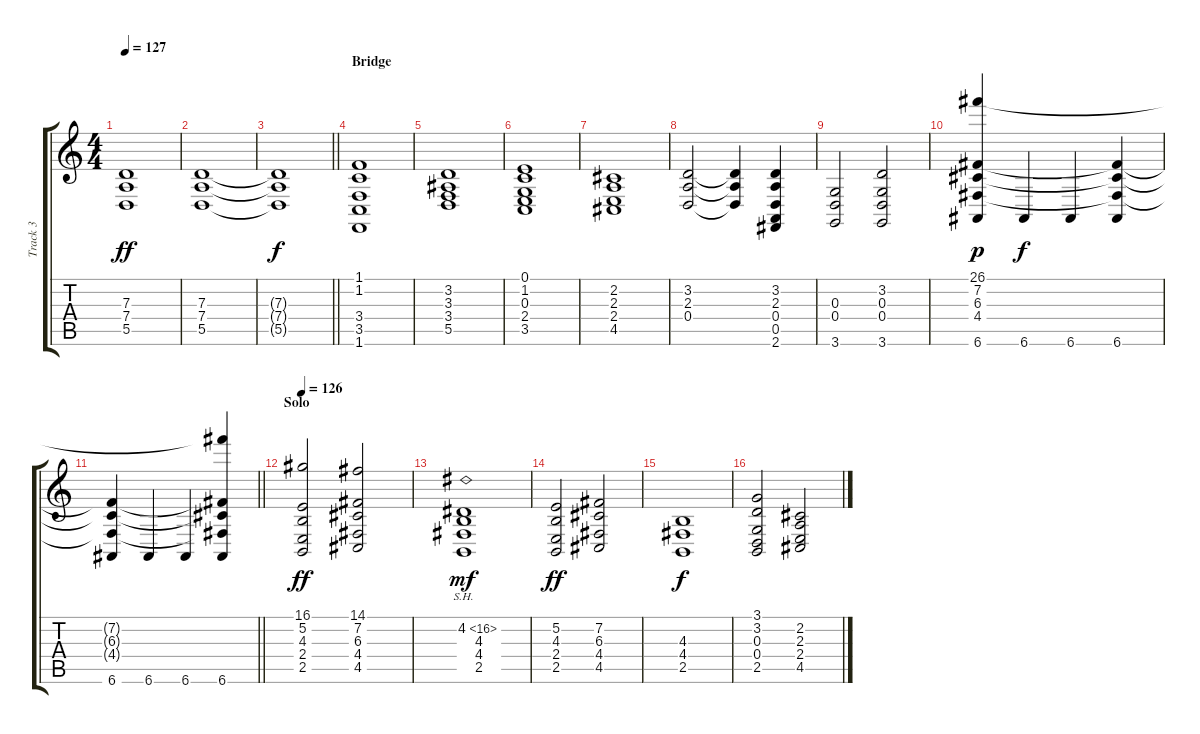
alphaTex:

\track ("Track 3" "Track 3") {instrument synthstrings2}
\staff {score tabs}
\tuning (E4 B3 G3 D3 A2 E2) {hide}
\ts (4 4)
\tempo 127
\clef g2
\ks c
(7.3{t} 7.4{t} 5.5{t}).1{dy ff} |
(7.3 7.4 5.5).1 |
\barLineRight lightlight
(7.3{t} 7.4{t} 5.5{t}).1{dy f} |
\section ("" "Bridge")
(1.1 1.2 3.4 3.5 1.6).1 |
(3.2 3.3 3.4 5.5).1 |
(0.1 1.2 0.3 2.4 3.5).1 |
(2.2 2.3 2.4 4.5).1 |
(3.2 2.3 0.4).2 (3.2{t} 2.3{t} 0.4{t}).4 (3.2 2.3 0.4 0.5 2.6).4 |
(0.3 0.4 3.6).2 (3.2 0.3 0.4 3.6).2 |
(26.1 7.2 6.3 4.4 6.6).4{dy p} 6.6.4{dy f} 6.6.4 (7.2{t} 6.3{t} 4.4{t} 6.6).4 |
\barLineRight lightlight
(7.2{t} 6.3{t} 4.4{t} 6.6).4 6.6.4 6.6.4 (26.1{t} 7.2{t} 6.3{t} 4.4{t} 6.6).4 |
\section ("" "Solo")
\tempo 126
(16.1 5.2 4.3 2.4 2.5).2{dy ff} (14.1 7.2 6.3 4.4 4.5).2 |
(4.2{sh 12} 4.3 4.4 2.5).1{dy mf} |
(5.2 4.3 2.4 2.5).2{dy ff} (7.2 6.3 4.4 4.5).2 |
(4.3 4.4 2.5).1{dy f} |
(3.1 3.2 0.3 0.4 2.5).2 (2.2 2.3 2.4 4.5).2
